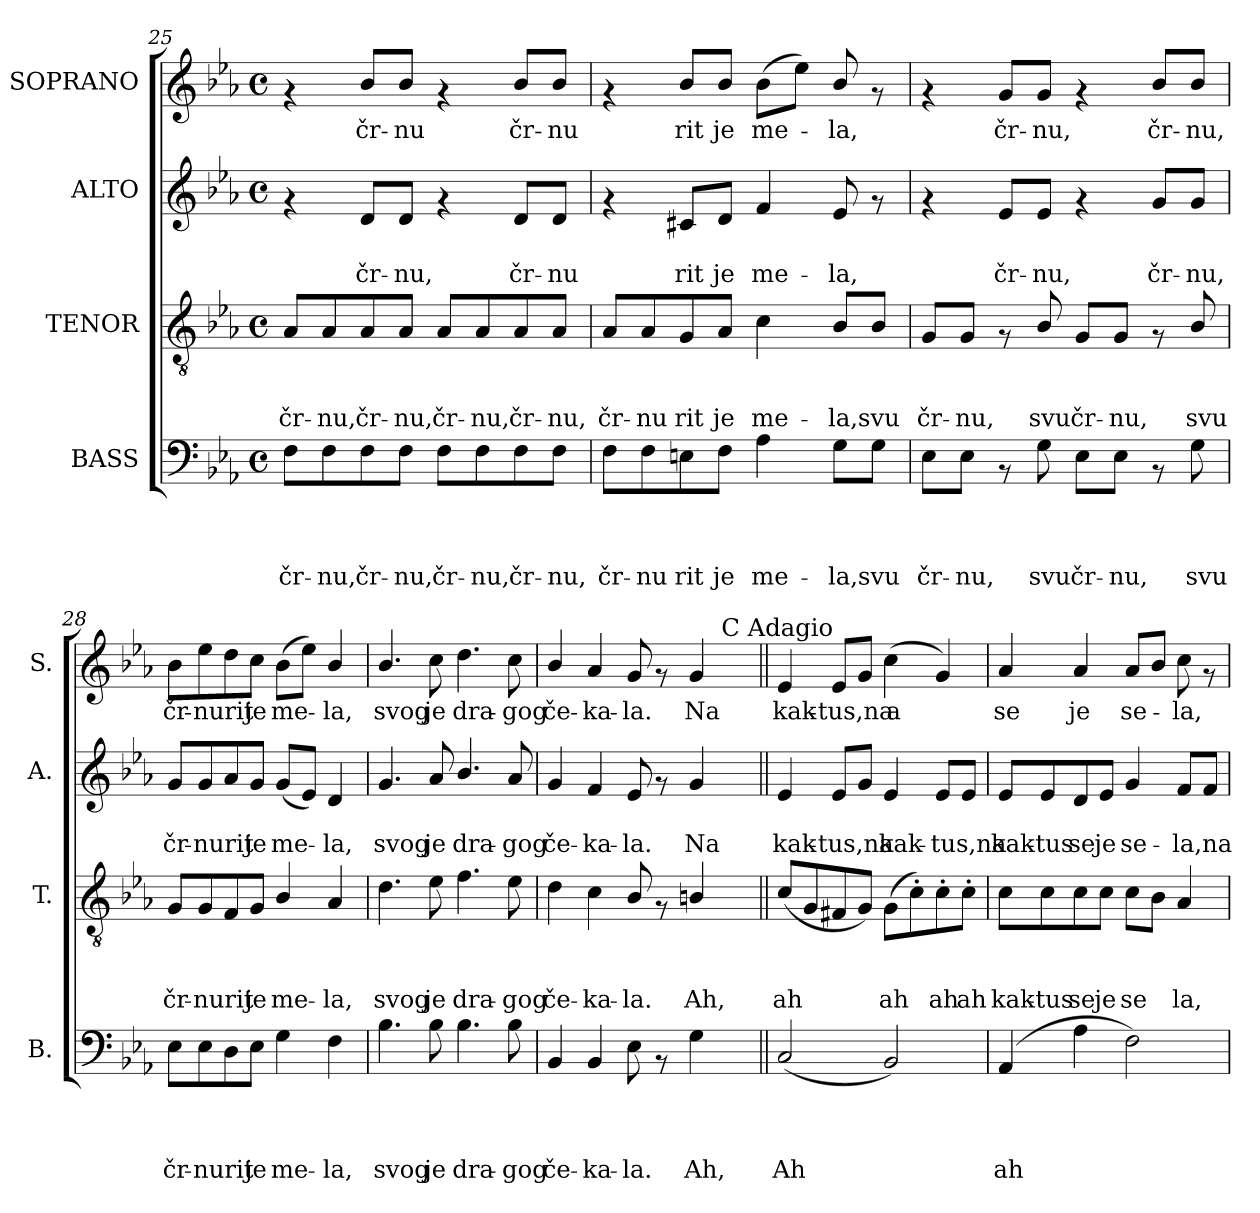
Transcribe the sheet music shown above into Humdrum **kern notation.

**kern	**text	**text	**text	**text	**kern	**text	**text	**text	**kern	**text	**text	**kern	**text
*part4	*part4	*part4	*part4	*part4	*part3	*part3	*part3	*part3	*part2	*part2	*part2	*part1	*part1
*staff4	*staff4	*staff4	*staff4	*staff4	*staff3	*staff3	*staff3	*staff3	*staff2	*staff2	*staff2	*staff1	*staff1
*I"BASS	*	*	*	*	*I"TENOR	*	*	*	*I"ALTO	*	*	*I"SOPRANO	*
*I'B.	*	*	*	*	*I'T.	*	*	*	*I'A.	*	*	*I'S.	*
*clefF4	*	*	*	*	*clefGv2	*	*	*	*clefG2	*	*	*clefG2	*
*k[b-e-a-]	*	*	*	*	*k[b-e-a-]	*	*	*	*k[b-e-a-]	*	*	*k[b-e-a-]	*
*E-:	*	*	*	*	*E-:	*	*	*	*E-:	*	*	*E-:	*
*M4/4	*	*	*	*	*M4/4	*	*	*	*M4/4	*	*	*M4/4	*
*met(c)	*	*	*	*	*met(c)	*	*	*	*met(c)	*	*	*met(c)	*
=25	=25	=25	=25	=25	=25	=25	=25	=25	=25	=25	=25	=25	=25
!	!	!	!	!LO:LY:b	!	!	!	!LO:LY:b	!	!	!	!	!
8F\L	.	.	.	čr-	8A-/L	.	.	čr-	4rf	.	.	4rf	.
!	!	!	!	!LO:LY:b	!	!	!	!LO:LY:b	!	!	!	!	!
8F\	.	.	.	-nu,	8A-/	.	.	-nu,	.	.	.	.	.
!	!	!	!	!LO:LY:b	!	!	!	!LO:LY:b	!	!	!LO:LY:b	!	!LO:LY:b
8F\	.	.	.	čr-	8A-/	.	.	čr-	8d/L	.	čr-	8b-/L	čr-
!	!	!	!	!LO:LY:b	!	!	!	!LO:LY:b	!	!	!LO:LY:b	!	!LO:LY:b
8F\J	.	.	.	-nu,	8A-/J	.	.	-nu,	8d/J	.	-nu,	8b-/J	-nu
!	!	!	!	!LO:LY:b	!	!	!	!LO:LY:b	!	!	!	!	!
8F\L	.	.	.	čr-	8A-/L	.	.	čr-	4rf	.	.	4rf	.
!	!	!	!	!LO:LY:b	!	!	!	!LO:LY:b	!	!	!	!	!
8F\	.	.	.	-nu,	8A-/	.	.	-nu,	.	.	.	.	.
!	!	!	!	!LO:LY:b	!	!	!	!LO:LY:b	!	!	!LO:LY:b	!	!LO:LY:b
8F\	.	.	.	čr-	8A-/	.	.	čr-	8d/L	.	čr-	8b-/L	čr-
!	!	!	!	!LO:LY:b	!	!	!	!LO:LY:b	!	!	!LO:LY:b	!	!LO:LY:b
8F\J	.	.	.	-nu,	8A-/J	.	.	-nu,	8d/J	.	-nu	8b-/J	-nu
=26	=26	=26	=26	=26	=26	=26	=26	=26	=26	=26	=26	=26	=26
!	!	!	!	!LO:LY:b	!	!	!	!LO:LY:b	!	!	!	!	!
8F\L	.	.	.	čr-	8A-/L	.	.	čr-	4rf	.	.	4rf	.
!	!	!	!	!LO:LY:b	!	!	!	!LO:LY:b	!	!	!	!	!
8F\	.	.	.	-nu	8A-/	.	.	-nu	.	.	.	.	.
!	!	!	!	!LO:LY:b	!	!	!	!LO:LY:b	!	!	!LO:LY:b	!	!LO:LY:b
8En\	.	.	.	rit	8G/	.	.	rit	8c#X/L	.	rit	8b-/L	rit
!	!	!	!	!LO:LY:b	!	!	!	!LO:LY:b	!	!	!LO:LY:b	!	!LO:LY:b
8F\J	.	.	.	je	8A-/J	.	.	je	8d/J	.	je	8b-/J	je
!	!	!	!	!LO:LY:b	!	!	!	!LO:LY:b	!	!	!LO:LY:b	!	!LO:LY:b
4A-\	.	.	.	me-	4c\	.	.	me-	4f/	.	me-	(>8b-\L	me-
.	.	.	.	.	.	.	.	.	.	.	.	8ee-\J)	.
!	!	!	!	!LO:LY:b	!	!	!	!LO:LY:b	!	!	!LO:LY:b	!	!LO:LY:b
8G\L	.	.	.	-la,svu	8B-/L	.	.	-la,svu	8e-/	.	-la,	8b-/	-la,
8G\J	.	.	.	.	8B-/J	.	.	.	8rf	.	.	8rf	.
!!LO:PB:g=z
=27	=27	=27	=27	=27	=27	=27	=27	=27	=27	=27	=27	=27	=27
!	!	!	!	!LO:LY:b	!	!	!	!LO:LY:b	!	!	!	!	!
8E-\L	.	.	.	čr-	8G/L	.	.	čr-	4rf	.	.	4rf	.
!	!	!	!	!LO:LY:b	!	!	!	!LO:LY:b	!	!	!	!	!
8E-\J	.	.	.	-nu,	8G/J	.	.	-nu,	.	.	.	.	.
!	!	!	!	!	!	!	!	!	!	!	!LO:LY:b	!	!LO:LY:b
8rAA	.	.	.	.	8rF	.	.	.	8e-/L	.	čr-	8g/L	čr-
!	!	!	!	!LO:LY:b	!	!	!	!LO:LY:b	!	!	!LO:LY:b	!	!LO:LY:b
8G\	.	.	.	svu	8B-/	.	.	svu	8e-/J	.	-nu,	8g/J	-nu,
!	!	!	!	!LO:LY:b	!	!	!	!LO:LY:b	!	!	!	!	!
8E-\L	.	.	.	čr-	8G/L	.	.	čr-	4rf	.	.	4rf	.
!	!	!	!	!LO:LY:b	!	!	!	!LO:LY:b	!	!	!	!	!
8E-\J	.	.	.	-nu,	8G/J	.	.	-nu,	.	.	.	.	.
!	!	!	!	!	!	!	!	!	!	!	!LO:LY:b	!	!LO:LY:b
8rAA	.	.	.	.	8rF	.	.	.	8g/L	.	čr-	8b-/L	čr-
!	!	!	!	!LO:LY:b	!	!	!	!LO:LY:b	!	!	!LO:LY:b	!	!LO:LY:b
8G\	.	.	.	svu	8B-/	.	.	svu	8g/J	.	-nu,	8b-/J	-nu,
=28	=28	=28	=28	=28	=28	=28	=28	=28	=28	=28	=28	=28	=28
!	!	!	!	!LO:LY:b	!	!	!	!LO:LY:b	!	!	!LO:LY:b	!	!LO:LY:b
8E-\L	.	.	.	čr-	8G/L	.	.	čr-	8g/L	.	čr-	8b-\L	čr-
!	!	!	!	!LO:LY:b	!	!	!	!LO:LY:b	!	!	!LO:LY:b	!	!LO:LY:b
8E-\	.	.	.	-nurit	8G/	.	.	-nurit	8g/	.	-nurit	8ee-\	-nurit
8D\	.	.	.	.	8F/	.	.	.	8a-/	.	.	8dd\	.
!	!	!	!	!LO:LY:b	!	!	!	!LO:LY:b	!	!	!LO:LY:b	!	!LO:LY:b
8E-\J	.	.	.	je	8G/J	.	.	je	8g/J	.	je	8cc\J	je
!	!	!	!	!LO:LY:b	!	!	!	!LO:LY:b	!	!	!LO:LY:b	!	!LO:LY:b
4G\	.	.	.	me-	4B-/	.	.	me-	(<8g/L	.	me-	(>8b-\L	me-
.	.	.	.	.	.	.	.	.	8e-/J)	.	.	8ee-\J)	.
!	!	!	!	!LO:LY:b	!	!	!	!LO:LY:b	!	!	!LO:LY:b	!	!LO:LY:b
4F\	.	.	.	-la,	4A-/	.	.	-la,	4d/	.	-la,	4b-/	-la,
=29	=29	=29	=29	=29	=29	=29	=29	=29	=29	=29	=29	=29	=29
!	!	!	!	!LO:LY:b	!	!	!	!LO:LY:b	!	!	!LO:LY:b	!	!LO:LY:b
4.B-\	.	.	.	svog	4.d\	.	.	svog	4.g/	.	svog	4.b-/	svog
!	!	!	!	!LO:LY:b	!	!	!	!LO:LY:b	!	!	!LO:LY:b	!	!LO:LY:b
8B-\	.	.	.	je	8e-\	.	.	je	8a-/	.	je	8cc\	je
!	!	!	!	!LO:LY:b	!	!	!	!LO:LY:b	!	!	!LO:LY:b	!	!LO:LY:b
4.B-\	.	.	.	dra-	4.f\	.	.	dra-	4.b-/	.	dra-	4.dd\	dra-
!	!	!	!	!LO:LY:b	!	!	!	!LO:LY:b	!	!	!LO:LY:b	!	!LO:LY:b
8B-\	.	.	.	-gog	8e-\	.	.	-gog	8a-/	.	-gog	8cc\	-gog
=30	=30	=30	=30	=30	=30	=30	=30	=30	=30	=30	=30	=30	=30
!	!	!	!	!LO:LY:b	!	!	!	!LO:LY:b	!	!	!LO:LY:b	!	!LO:LY:b
*	*	*	*	*	*	*	*	*	*	*	*	*^	*
4BB-/	.	.	.	če-	4d\	.	.	če-	4g/	.	če-	4b-/	3%2ryy	če-
!	!	!	!	!LO:LY:b	!	!	!	!LO:LY:b	!	!	!LO:LY:b	!	!	!LO:LY:b
4BB-/	.	.	.	-ka-	4c\	.	.	-ka-	4f/	.	-ka-	4a-/	.	-ka-
!	!	!	!	!LO:LY:b	!	!	!	!LO:LY:b	!	!	!LO:LY:b	!	!	!LO:LY:b
8E-\	.	.	.	-la.	8B-/	.	.	-la.	8e-/	.	-la.	8g/	.	-la.
8rAA	.	.	.	.	8rF	.	.	.	8rf	.	.	8rf	.	.
.	.	.	.	.	.	.	.	.	.	.	.	.	6ryy	.
!	!	!	!	!LO:LY:b	!	!	!	!LO:LY:b	!	!	!LO:LY:b	!	!	!LO:LY:b
4G\	.	.	.	Ah,	4Bn/	.	.	Ah,	4g/	.	Na	4g/	.	Na
.	.	.	.	.	.	.	.	.	.	.	.	.	48.ryy	.
!	!	!	!	!	!	!	!	!	!	!	!	!	!LO:TX:a:t=C Adagio	!
.	.	.	.	.	.	.	.	.	.	.	.	.	12ryy	.
.	.	.	.	.	.	.	.	.	.	.	.	.	24ryy	.
.	.	.	.	.	.	.	.	.	.	.	.	.	96ryy	.
=31||	=31||	=31||	=31||	=31||	=31||	=31||	=31||	=31||	=31||	=31||	=31||	=31||	=31||	=31||
!	!	!	!	!LO:LY:b	!	!	!	!LO:LY:b	!	!	!LO:LY:b	!	!	!LO:LY:b
*	*	*	*	*	*	*	*	*	*	*	*	*v	*v	*
(<2C/	.	.	.	Ah	(<8c/L	.	.	ah	4e-/	.	kak-	4e-/	kak-
.	.	.	.	.	8G/	.	.	.	.	.	.	.	.
!	!	!	!	!	!	!	!	!	!	!	!LO:LY:b	!	!LO:LY:b
.	.	.	.	.	8F#X/	.	.	.	8e-/L	.	-tus,na	8e-/L	-tus,na
.	.	.	.	.	8G/J)	.	.	.	8g/J	.	.	8g/J	.
!	!	!	!	!	!	!	!	!LO:LY:b	!	!	!LO:LY:b	!	!LO:LY:b
2BB-/)	.	.	.	.	(>8G\L	.	.	ah	4e-/	.	kak-	(>4cc\	a
.	.	.	.	.	8c'>\)	.	.	.	.	.	.	.	.
!	!	!	!	!	!	!	!	!LO:LY:b	!	!	!LO:LY:b	!	!
.	.	.	.	.	8c'>\	.	.	ah	8e-/L	.	-tus,na	4g/)	.
!	!	!	!	!	!	!	!	!LO:LY:b	!	!	!	!	!
.	.	.	.	.	8c'>\J	.	.	ah	8e-/J	.	.	.	.
!!LO:LB:g=z
=32	=32	=32	=32	=32	=32	=32	=32	=32	=32	=32	=32	=32	=32
!	!	!	!	!LO:LY:b	!	!	!	!LO:LY:b	!	!	!LO:LY:b	!	!LO:LY:b
(<4AA-/	.	.	.	ah	8c\L	.	.	kak-	8e-/L	.	kak-	4a-/	se
!	!	!	!	!	!	!	!	!LO:LY:b	!	!	!LO:LY:b	!	!
.	.	.	.	.	8c\	.	.	-tus	8e-/	.	-tus	.	.
!	!	!	!	!	!	!	!	!LO:LY:b	!	!	!LO:LY:b	!	!LO:LY:b
4A-\	.	.	.	.	8c\	.	.	se	8d/	.	se	4a-/	je
!	!	!	!	!	!	!	!	!LO:LY:b	!	!	!LO:LY:b	!	!
.	.	.	.	.	8c\J	.	.	je	8e-/J	.	je	.	.
!	!	!	!	!	!	!	!	!LO:LY:b	!	!	!LO:LY:b	!	!LO:LY:b
2F\)	.	.	.	.	8c\L	.	.	se	4g/	.	se-	8a-/L	se-
.	.	.	.	.	8B-\J	.	.	.	.	.	.	8b-/J	.
!	!	!	!	!	!	!	!	!LO:LY:b	!	!	!LO:LY:b	!	!LO:LY:b
.	.	.	.	.	4A-/	.	.	la,	8f/L	.	-la,na	8cc\	-la,
.	.	.	.	.	.	.	.	.	8f/J	.	.	8rf	.
=	=	=	=	=	=	=	=	=	=	=	=	=	=
*-	*-	*-	*-	*-	*-	*-	*-	*-	*-	*-	*-	*-	*-
